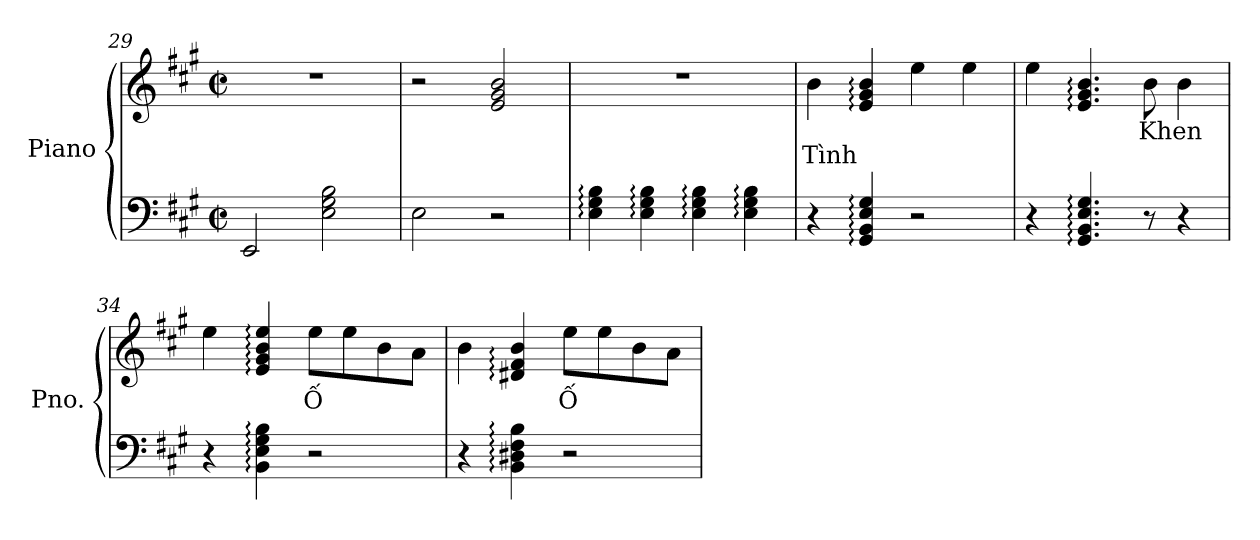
**kern	**kern	**text	**text
*part1	*part1	*part1	*part1
*staff2	*staff1	*staff1	*staff1
*I"Piano	*	*	*
*I'Pno.	*	*	*
*clefF4	*clefG2	*	*
*k[f#c#g#]	*k[f#c#g#]	*	*
*M2/2	*M2/2	*	*
*met(c|)	*met(c|)	*	*
=29	=29	=29	=29
2EE/	1r	.	.
2E\ 2G#\ 2B\	.	.	.
=30	=30	=30	=30
2E\	2r	.	.
2r	2e/ 2g#/ 2b/	.	.
!!LO:LB:g=z
=31	=31	=31	=31
4E\: 4G#\: 4B\:	1r	.	.
4E\: 4G#\: 4B\:	.	.	.
4E\: 4G#\: 4B\:	.	.	.
4E\: 4G#\: 4B\:	.	.	.
=32	=32	=32	=32
!	!	!	!LO:LY:a
4r	4b\	.	Tình
4GG#/: 4BB/: 4E/: 4G#/:	4e/: 4g#/: 4b/:	.	.
2r	4ee\	.	.
.	4ee\	.	.
=33	=33	=33	=33
4r	4ee\	.	.
4.GG#/: 4.BB/: 4.E/: 4.G#/:	4.e/: 4.g#/: 4.b/:	.	.
!	!	!LO:LY:a	!
8r	8b\	Khen	.
4r	4b\	.	.
=34	=34	=34	=34
4r	4ee\	.	.
4BB\: 4E\: 4G#\: 4B\:	4e/: 4g#/: 4b/: 4ee/:	.	.
!	!	!LO:LY:a	!
2r	8ee\L	Ố	.
.	8ee\	.	.
.	8b\	.	.
.	8a\J	.	.
!!LO:LB:g=z
=35	=35	=35	=35
4r	4b\	.	.
4BB\: 4D#X\: 4F#\: 4B\:	4d#X/: 4f#/: 4b/:	.	.
!	!	!LO:LY:a	!
2r	8ee\L	Ố	.
.	8ee\	.	.
.	8b\	.	.
.	8a\J	.	.
=	=	=	=
*-	*-	*-	*-
